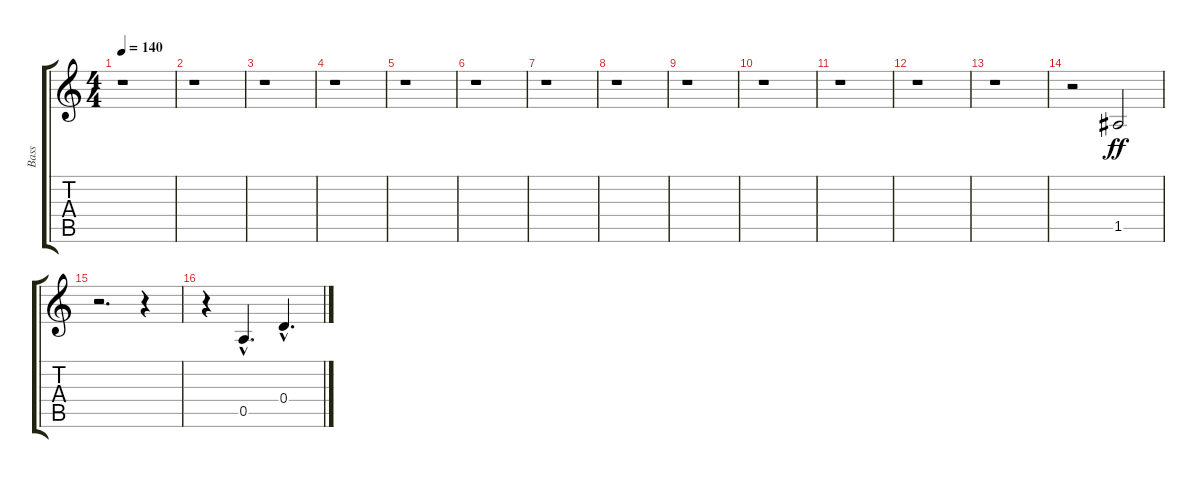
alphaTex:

\track ("Bass" "Bass") {instrument electricbassfinger}
\staff {score tabs}
\tuning (E4 B3 G3 D3 A2 E2) {hide}
\ts (4 4)
\tempo 140
\clef g2
\ks c
r.1{dy f} |
r.1 |
r.1 |
r.1 |
r.1 |
r.1 |
r.1 |
r.1 |
r.1 |
r.1 |
r.1 |
r.1 |
r.1 |
r.2 1.5.2{dy ff} |
r.2{d} r.4 |
r.4 0.5{hac}.4{d} 0.4{hac}.4{d}
